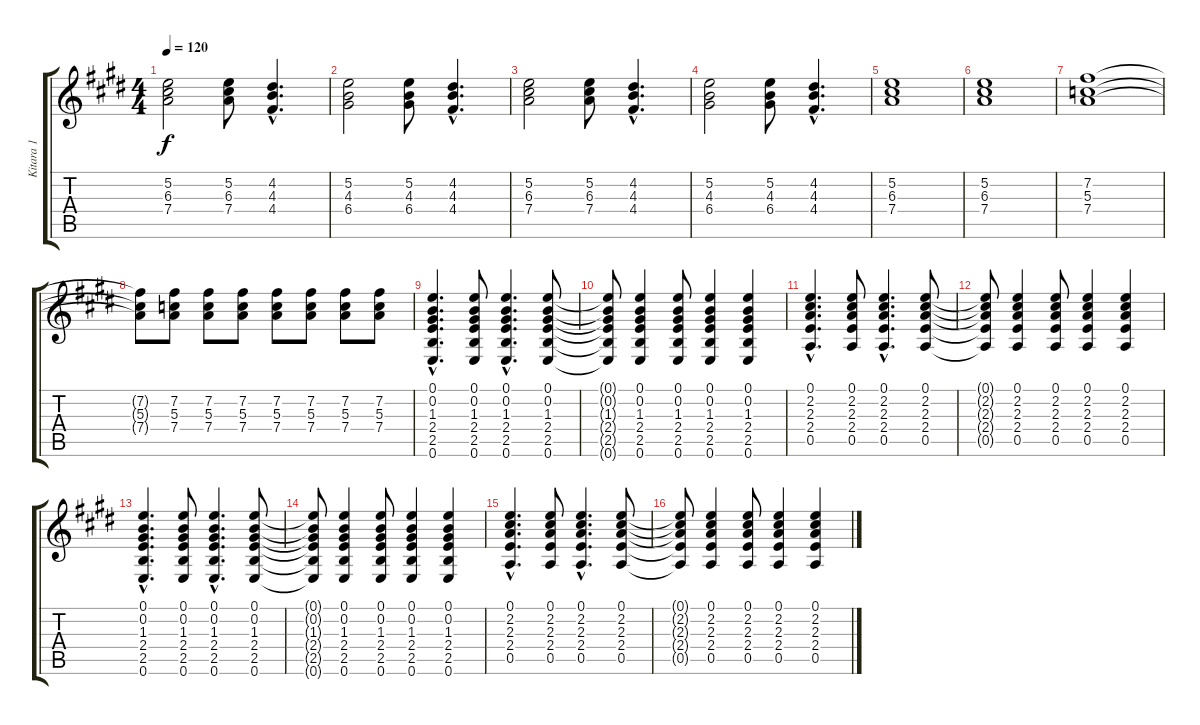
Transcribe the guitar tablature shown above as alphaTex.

\track ("Kitara 1" "Kitara 1") {instrument electricguitarjazz}
\staff {score tabs}
\tuning (E4 B3 G3 D3 A2 E2) {hide}
\ts (4 4)
\tempo 120
\clef g2
\ks e
(5.2 6.3 7.4).2{dy f} (5.2 6.3 7.4).8 (4.2{hac} 4.3{hac} 4.4{hac}).4{d} |
(5.2 4.3 6.4).2 (5.2 4.3 6.4).8 (4.2{hac} 4.3{hac} 4.4{hac}).4{d} |
(5.2 6.3 7.4).2 (5.2 6.3 7.4).8 (4.2{hac} 4.3{hac} 4.4{hac}).4{d} |
(5.2 4.3 6.4).2 (5.2 4.3 6.4).8 (4.2{hac} 4.3{hac} 4.4{hac}).4{d} |
(5.2 6.3 7.4).1 |
(5.2 6.3 7.4).1 |
(7.2 5.3 7.4).1 |
(7.2{t} 5.3{t} 7.4{t}).8 (7.2 5.3 7.4).8 (7.2 5.3 7.4).8 (7.2 5.3 7.4).8 (7.2 5.3 7.4).8 (7.2 5.3 7.4).8 (7.2 5.3 7.4).8 (7.2 5.3 7.4).8 |
(0.1{hac} 0.2{hac} 1.3{hac} 2.4{hac} 2.5{hac} 0.6{hac}).4{d} (0.1 0.2 1.3 2.4 2.5 0.6).8 (0.1{hac} 0.2{hac} 1.3{hac} 2.4{hac} 2.5{hac} 0.6{hac}).4{d} (0.1 0.2 1.3 2.4 2.5 0.6).8 |
(0.1{t} 0.2{t} 1.3{t} 2.4{t} 2.5{t} 0.6{t}).8 (0.1 0.2 1.3 2.4 2.5 0.6).4 (0.1 0.2 1.3 2.4 2.5 0.6).8 (0.1 0.2 1.3 2.4 2.5 0.6).4 (0.1 0.2 1.3 2.4 2.5 0.6).4 |
(0.1{hac} 2.2{hac} 2.3{hac} 2.4{hac} 0.5{hac}).4{d} (0.1 2.2 2.3 2.4 0.5).8 (0.1{hac} 2.2{hac} 2.3{hac} 2.4{hac} 0.5{hac}).4{d} (0.1 2.2 2.3 2.4 0.5).8 |
(0.1{t} 2.2{t} 2.3{t} 2.4{t} 0.5{t}).8 (0.1 2.2 2.3 2.4 0.5).4 (0.1 2.2 2.3 2.4 0.5).8 (0.1 2.2 2.3 2.4 0.5).4 (0.1 2.2 2.3 2.4 0.5).4 |
(0.1{hac} 0.2{hac} 1.3{hac} 2.4{hac} 2.5{hac} 0.6{hac}).4{d} (0.1 0.2 1.3 2.4 2.5 0.6).8 (0.1{hac} 0.2{hac} 1.3{hac} 2.4{hac} 2.5{hac} 0.6{hac}).4{d} (0.1 0.2 1.3 2.4 2.5 0.6).8 |
(0.1{t} 0.2{t} 1.3{t} 2.4{t} 2.5{t} 0.6{t}).8 (0.1 0.2 1.3 2.4 2.5 0.6).4 (0.1 0.2 1.3 2.4 2.5 0.6).8 (0.1 0.2 1.3 2.4 2.5 0.6).4 (0.1 0.2 1.3 2.4 2.5 0.6).4 |
(0.1{hac} 2.2{hac} 2.3{hac} 2.4{hac} 0.5{hac}).4{d} (0.1 2.2 2.3 2.4 0.5).8 (0.1{hac} 2.2{hac} 2.3{hac} 2.4{hac} 0.5{hac}).4{d} (0.1 2.2 2.3 2.4 0.5).8 |
(0.1{t} 2.2{t} 2.3{t} 2.4{t} 0.5{t}).8 (0.1 2.2 2.3 2.4 0.5).4 (0.1 2.2 2.3 2.4 0.5).8 (0.1 2.2 2.3 2.4 0.5).4 (0.1 2.2 2.3 2.4 0.5).4
